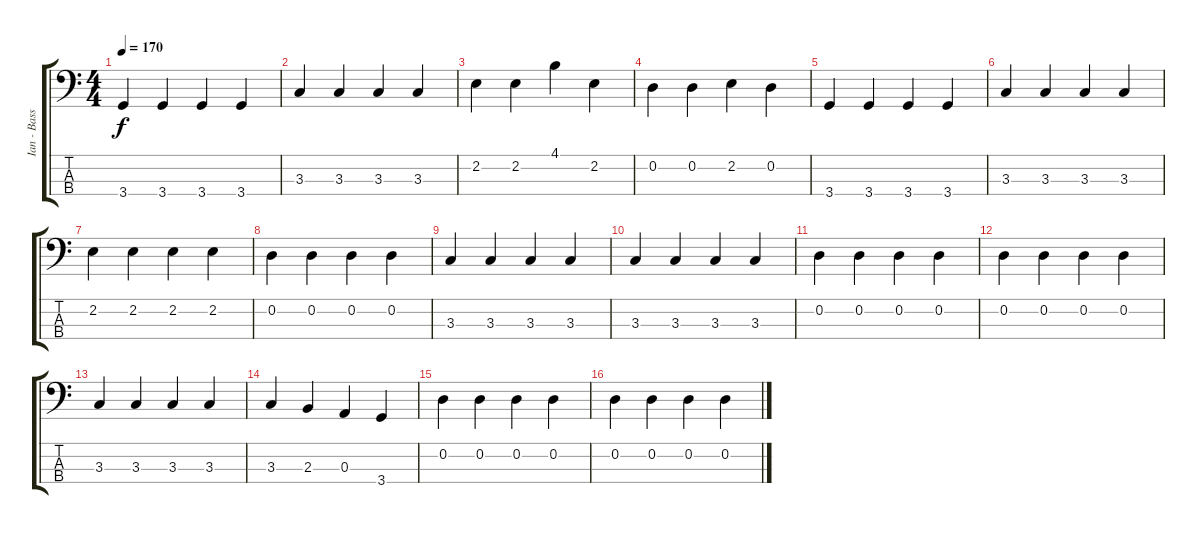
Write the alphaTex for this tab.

\track ("Ian - Bass" "Ian - Bass") {instrument electricbasspick}
\staff {score tabs}
\tuning (G2 D2 A1 E1) {hide}
\ts (4 4)
\tempo 170
\clef f4
\ks c
3.4.4{dy f} 3.4.4 3.4.4 3.4.4 |
3.3.4 3.3.4 3.3.4 3.3.4 |
2.2.4 2.2.4 4.1.4 2.2.4 |
0.2.4 0.2.4 2.2.4 0.2.4 |
3.4.4 3.4.4 3.4.4 3.4.4 |
3.3.4 3.3.4 3.3.4 3.3.4 |
2.2.4 2.2.4 2.2.4 2.2.4 |
0.2.4 0.2.4 0.2.4 0.2.4 |
3.3.4 3.3.4 3.3.4 3.3.4 |
3.3.4 3.3.4 3.3.4 3.3.4 |
0.2.4 0.2.4 0.2.4 0.2.4 |
0.2.4 0.2.4 0.2.4 0.2.4 |
3.3.4 3.3.4 3.3.4 3.3.4 |
3.3.4 2.3.4 0.3.4 3.4.4 |
0.2.4 0.2.4 0.2.4 0.2.4 |
0.2.4 0.2.4 0.2.4 0.2.4
